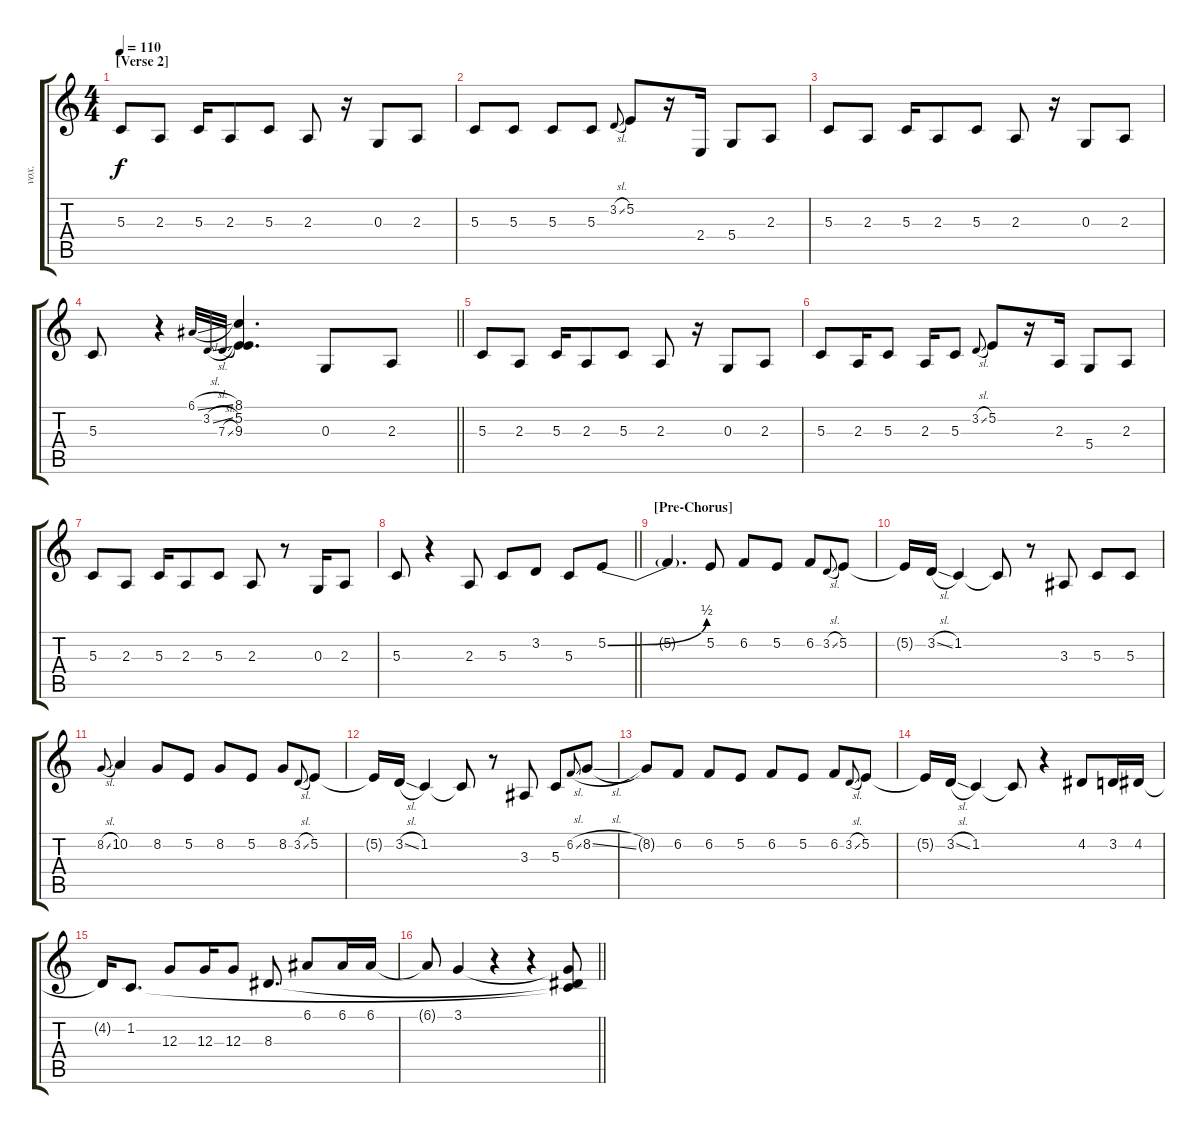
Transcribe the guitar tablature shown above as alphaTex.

\track ("vox." "vox.") {instrument voiceoohs}
\staff {score tabs}
\tuning (E4 B3 G3 D3 A2 E2) {hide}
\ts (4 4)
\section ("" "[Verse 2]")
\tempo 110
\clef g2
\ks c
5.3.8{dy f} 2.3.8 5.3.16 2.3.8 5.3.8 2.3.8 r.16 0.3.8 2.3.8 |
5.3.8 5.3.8 5.3.8 5.3.8 3.2{sl}.8{gr onbeat} 5.2.8 r.16 2.4.16 5.4.8 2.3.8 |
5.3.8 2.3.8 5.3.16 2.3.8 5.3.8 2.3.8 r.16 0.3.8 2.3.8 |
\barLineRight lightlight
5.3.8 r.4 6.1{sl}.32{gr onbeat} 3.2{sl}.32{gr onbeat} 7.3{sl}.32{gr onbeat} (8.1 5.2 9.3).4{d} 0.3.8 2.3.8 |
5.3.8 2.3.8 5.3.16 2.3.8 5.3.8 2.3.8 r.16 0.3.8 2.3.8 |
5.3.8 2.3.16 5.3.8 2.3.16 5.3.8 3.2{sl}.8{gr onbeat} 5.2.8 r.16 2.3.16 5.4.8 2.3.8 |
5.3.8 2.3.8 5.3.16 2.3.8 5.3.8 2.3.8 r.8 0.3.16 2.3.8 |
\barLineRight lightlight
5.3.8 r.4 2.3.8 5.3.8 3.2.8 5.3.8 5.2{be (bend 0 0 60 2)}.8 |
\section ("" "[Pre-Chorus]")
5.2{t}.4{d} 5.2.8 6.2.8 5.2.8 6.2.8 3.2{sl}.8{gr onbeat} 5.2.8 |
5.2{t}.16 3.2{sl}.16 1.2.4 1.2{t}.8 r.8 3.3.8 5.3.8 5.3.8 |
8.2{sl}.8{gr onbeat} 10.2.4 8.2.8 5.2.8 8.2.8 5.2.8 8.2.8 3.2{sl}.8{gr onbeat} 5.2.8 |
5.2{t}.16 3.2{sl}.16 1.2.4 1.2{t}.8 r.8 3.3.8 5.3.8 6.2{sl}.8{gr onbeat} 8.2{sl}.8 |
8.2{t}.8 6.2.8 6.2.8 5.2.8 6.2.8 5.2.8 6.2.8 3.2{sl}.8{gr onbeat} 5.2.8 |
5.2{t}.16 3.2{sl}.16 1.2.4 1.2{t}.8 r.4 4.2.8 3.2.16 4.2.16 |
4.2{t}.16 1.2.8{d} 12.3.8 12.3.16 12.3.8 8.3.8{d} 6.1.8 6.1.16 6.1.16 |
\barLineRight lightlight
6.1{t}.8 3.1.4 r.4 r.4 (3.1{t} 1.2{t} 8.3{t}).8
